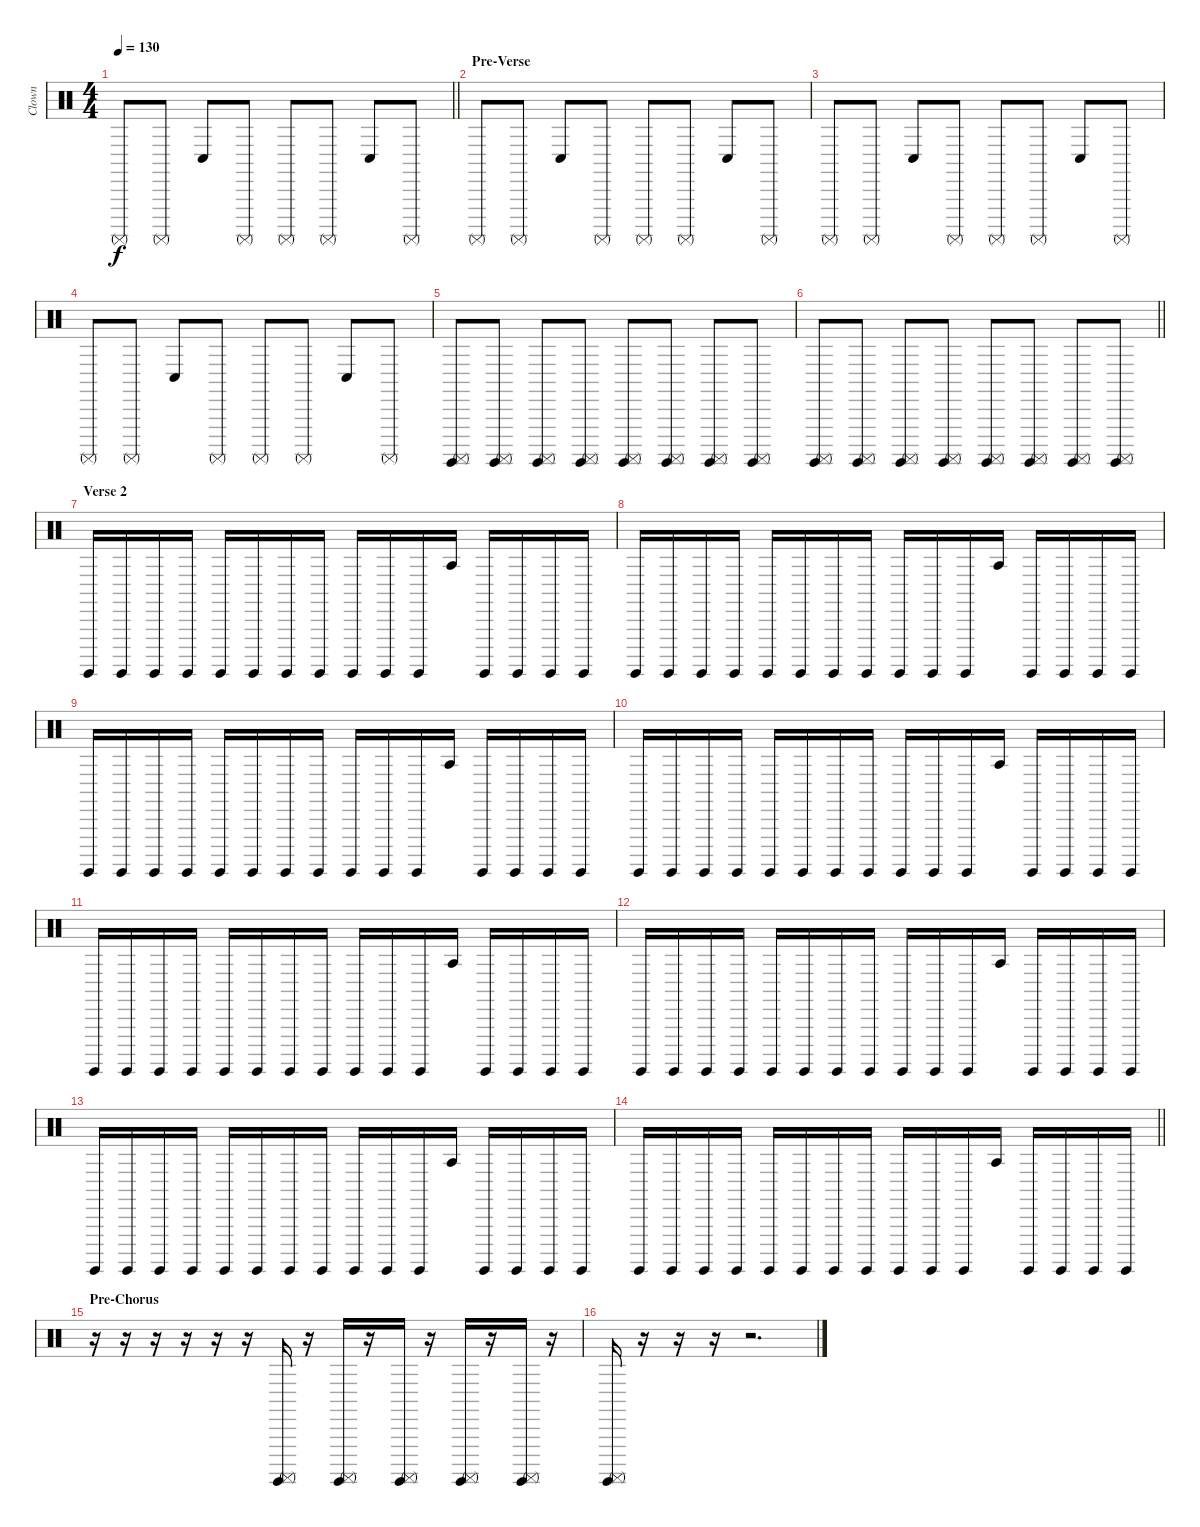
\track ("Clown" "Clown") {instrument percussion}
\staff {score}
\articulation defaults
\ts (4 4)
\tempo 130
\clef neutral
\barLineRight lightlight
\ks c "Surdo (mute)".8{dy f} "Surdo (mute)".8 "Conga low (hit)".8 "Surdo (mute)".8 "Surdo (mute)".8 "Surdo (mute)".8 "Conga low (hit)".8 "Surdo (mute)".8
|
\section ("" "Pre-Verse")
"Surdo (mute)".8 "Surdo (mute)".8 "Conga low (hit)".8 "Surdo (mute)".8 "Surdo (mute)".8 "Surdo (mute)".8 "Conga low (hit)".8 "Surdo (mute)".8 |
"Surdo (mute)".8 "Surdo (mute)".8 "Conga low (hit)".8 "Surdo (mute)".8 "Surdo (mute)".8 "Surdo (mute)".8 "Conga low (hit)".8 "Surdo (mute)".8 |
"Surdo (mute)".8 "Surdo (mute)".8 "Conga low (hit)".8 "Surdo (mute)".8 "Surdo (mute)".8 "Surdo (mute)".8 "Conga low (hit)".8 "Surdo (mute)".8 |
("Surdo (mute)" "Surdo (hit)").8 ("Surdo (mute)" "Surdo (hit)").8 ("Surdo (mute)" "Surdo (hit)").8 ("Surdo (mute)" "Surdo (hit)").8 ("Surdo (mute)" "Surdo (hit)").8 ("Surdo (mute)" "Surdo (hit)").8 ("Surdo (mute)" "Surdo (hit)").8 ("Surdo (mute)" "Surdo (hit)").8 |
\barLineRight lightlight
("Surdo (mute)" "Surdo (hit)").8 ("Surdo (mute)" "Surdo (hit)").8 ("Surdo (mute)" "Surdo (hit)").8 ("Surdo (mute)" "Surdo (hit)").8 ("Surdo (mute)" "Surdo (hit)").8 ("Surdo (mute)" "Surdo (hit)").8 ("Surdo (mute)" "Surdo (hit)").8 ("Surdo (mute)" "Surdo (hit)").8 |
\section ("" "Verse 2")
"Surdo (hit)".16 "Surdo (hit)".16 "Surdo (hit)".16 "Surdo (hit)".16 "Surdo (hit)".16 "Surdo (hit)".16 "Surdo (hit)".16 "Surdo (hit)".16 "Surdo (hit)".16 "Surdo (hit)".16 "Surdo (hit)".16 "Agogo tow (hit)".16 "Surdo (hit)".16 "Surdo (hit)".16 "Surdo (hit)".16 "Surdo (hit)".16 |
"Surdo (hit)".16 "Surdo (hit)".16 "Surdo (hit)".16 "Surdo (hit)".16 "Surdo (hit)".16 "Surdo (hit)".16 "Surdo (hit)".16 "Surdo (hit)".16 "Surdo (hit)".16 "Surdo (hit)".16 "Surdo (hit)".16 "Agogo tow (hit)".16 "Surdo (hit)".16 "Surdo (hit)".16 "Surdo (hit)".16 "Surdo (hit)".16 |
"Surdo (hit)".16 "Surdo (hit)".16 "Surdo (hit)".16 "Surdo (hit)".16 "Surdo (hit)".16 "Surdo (hit)".16 "Surdo (hit)".16 "Surdo (hit)".16 "Surdo (hit)".16 "Surdo (hit)".16 "Surdo (hit)".16 "Agogo tow (hit)".16 "Surdo (hit)".16 "Surdo (hit)".16 "Surdo (hit)".16 "Surdo (hit)".16 |
"Surdo (hit)".16 "Surdo (hit)".16 "Surdo (hit)".16 "Surdo (hit)".16 "Surdo (hit)".16 "Surdo (hit)".16 "Surdo (hit)".16 "Surdo (hit)".16 "Surdo (hit)".16 "Surdo (hit)".16 "Surdo (hit)".16 "Agogo tow (hit)".16 "Surdo (hit)".16 "Surdo (hit)".16 "Surdo (hit)".16 "Surdo (hit)".16 |
"Surdo (hit)".16 "Surdo (hit)".16 "Surdo (hit)".16 "Surdo (hit)".16 "Surdo (hit)".16 "Surdo (hit)".16 "Surdo (hit)".16 "Surdo (hit)".16 "Surdo (hit)".16 "Surdo (hit)".16 "Surdo (hit)".16 "Agogo tow (hit)".16 "Surdo (hit)".16 "Surdo (hit)".16 "Surdo (hit)".16 "Surdo (hit)".16 |
"Surdo (hit)".16 "Surdo (hit)".16 "Surdo (hit)".16 "Surdo (hit)".16 "Surdo (hit)".16 "Surdo (hit)".16 "Surdo (hit)".16 "Surdo (hit)".16 "Surdo (hit)".16 "Surdo (hit)".16 "Surdo (hit)".16 "Agogo tow (hit)".16 "Surdo (hit)".16 "Surdo (hit)".16 "Surdo (hit)".16 "Surdo (hit)".16 |
"Surdo (hit)".16 "Surdo (hit)".16 "Surdo (hit)".16 "Surdo (hit)".16 "Surdo (hit)".16 "Surdo (hit)".16 "Surdo (hit)".16 "Surdo (hit)".16 "Surdo (hit)".16 "Surdo (hit)".16 "Surdo (hit)".16 "Agogo tow (hit)".16 "Surdo (hit)".16 "Surdo (hit)".16 "Surdo (hit)".16 "Surdo (hit)".16 |
\barLineRight lightlight "Surdo (hit)".16 "Surdo (hit)".16 "Surdo (hit)".16 "Surdo (hit)".16 "Surdo (hit)".16 "Surdo (hit)".16 "Surdo (hit)".16 "Surdo (hit)".16 "Surdo (hit)".16 "Surdo (hit)".16 "Surdo (hit)".16 "Agogo tow (hit)".16 "Surdo (hit)".16 "Surdo (hit)".16 "Surdo (hit)".16 "Surdo (hit)".16
|
\section ("" "Pre-Chorus")
r.16 r.16 r.16 r.16 r.16 r.16 ("Surdo (mute)" "Surdo (hit)").16 r.16 ("Surdo (mute)" "Surdo (hit)").16 r.16 ("Surdo (mute)" "Surdo (hit)").16 r.16 ("Surdo (mute)" "Surdo (hit)").16 r.16 ("Surdo (mute)" "Surdo (hit)").16 r.16 |
("Surdo (mute)" "Surdo (hit)").16 r.16 r.16 r.16 r.2{d}
